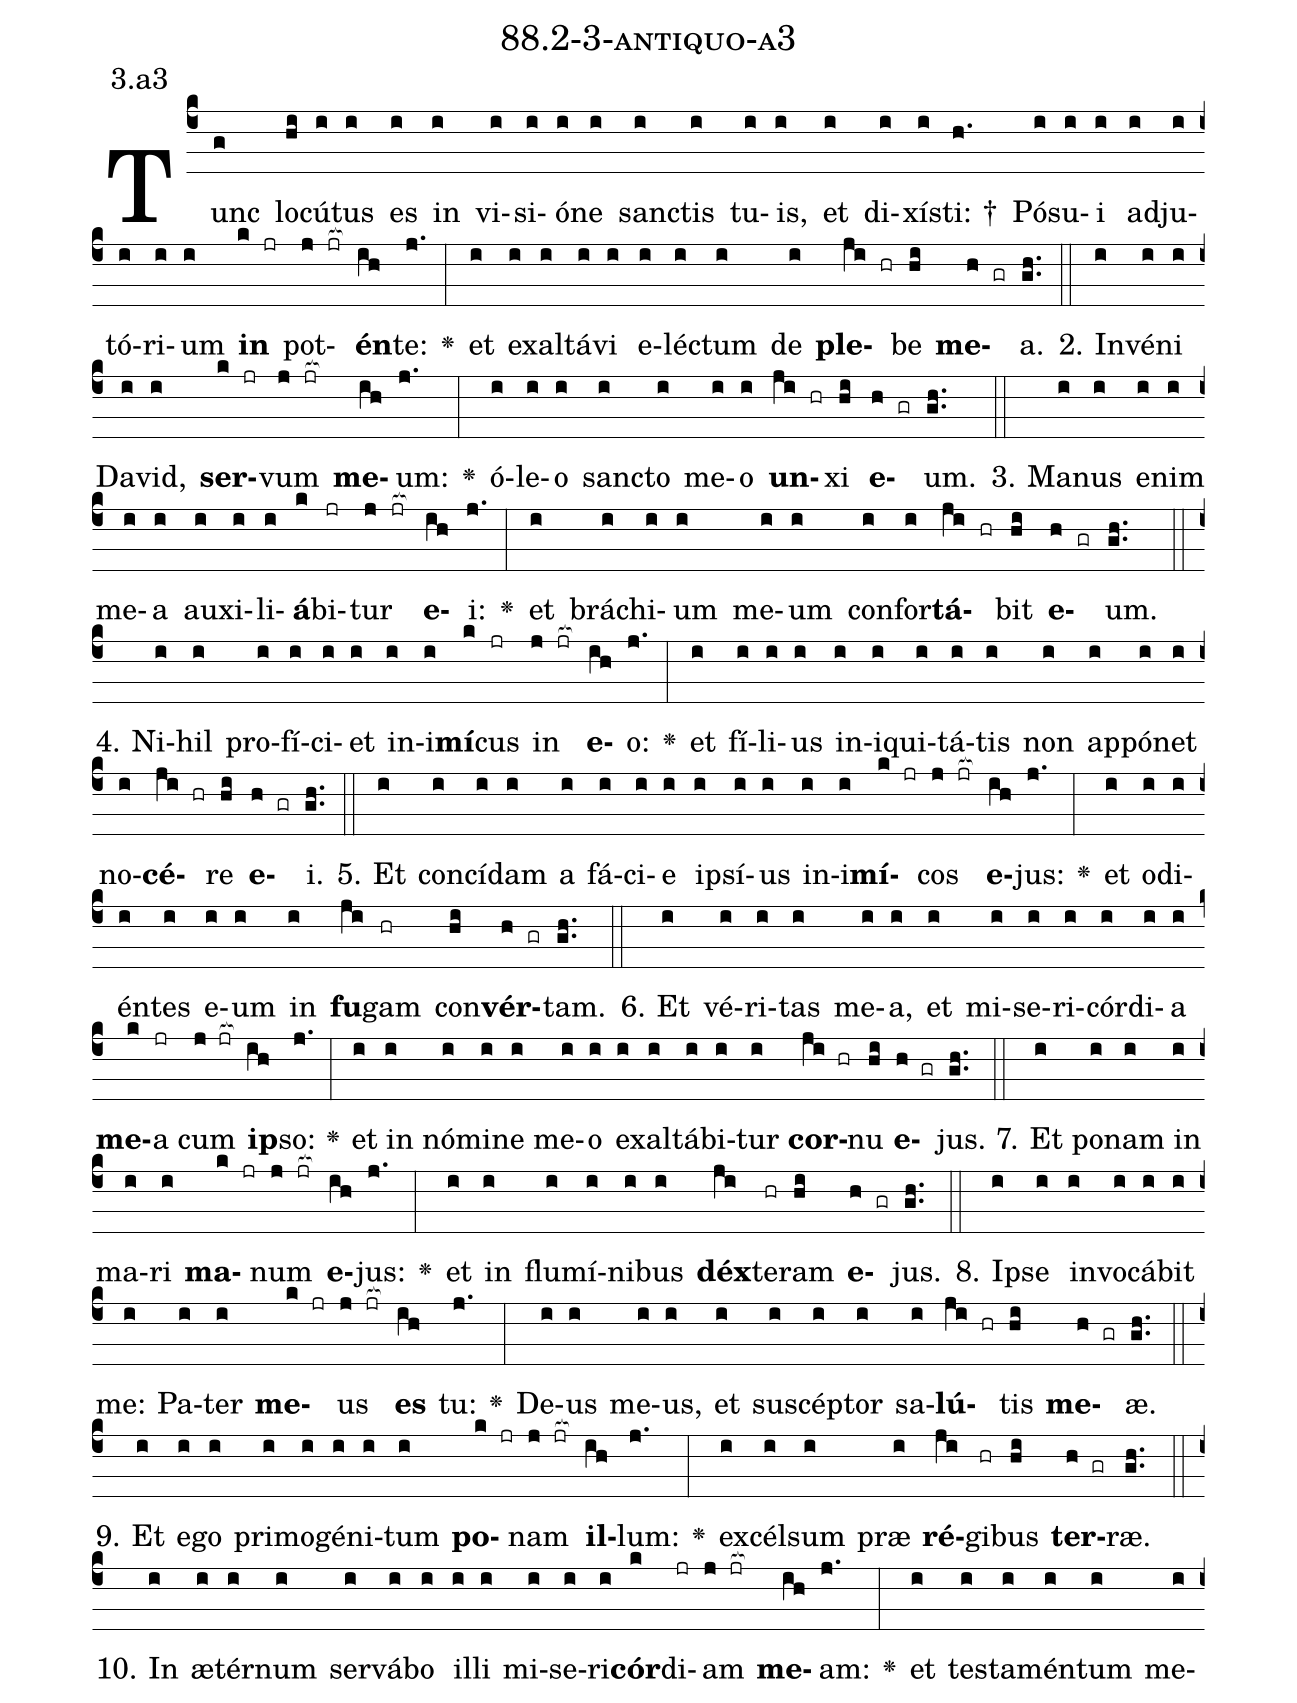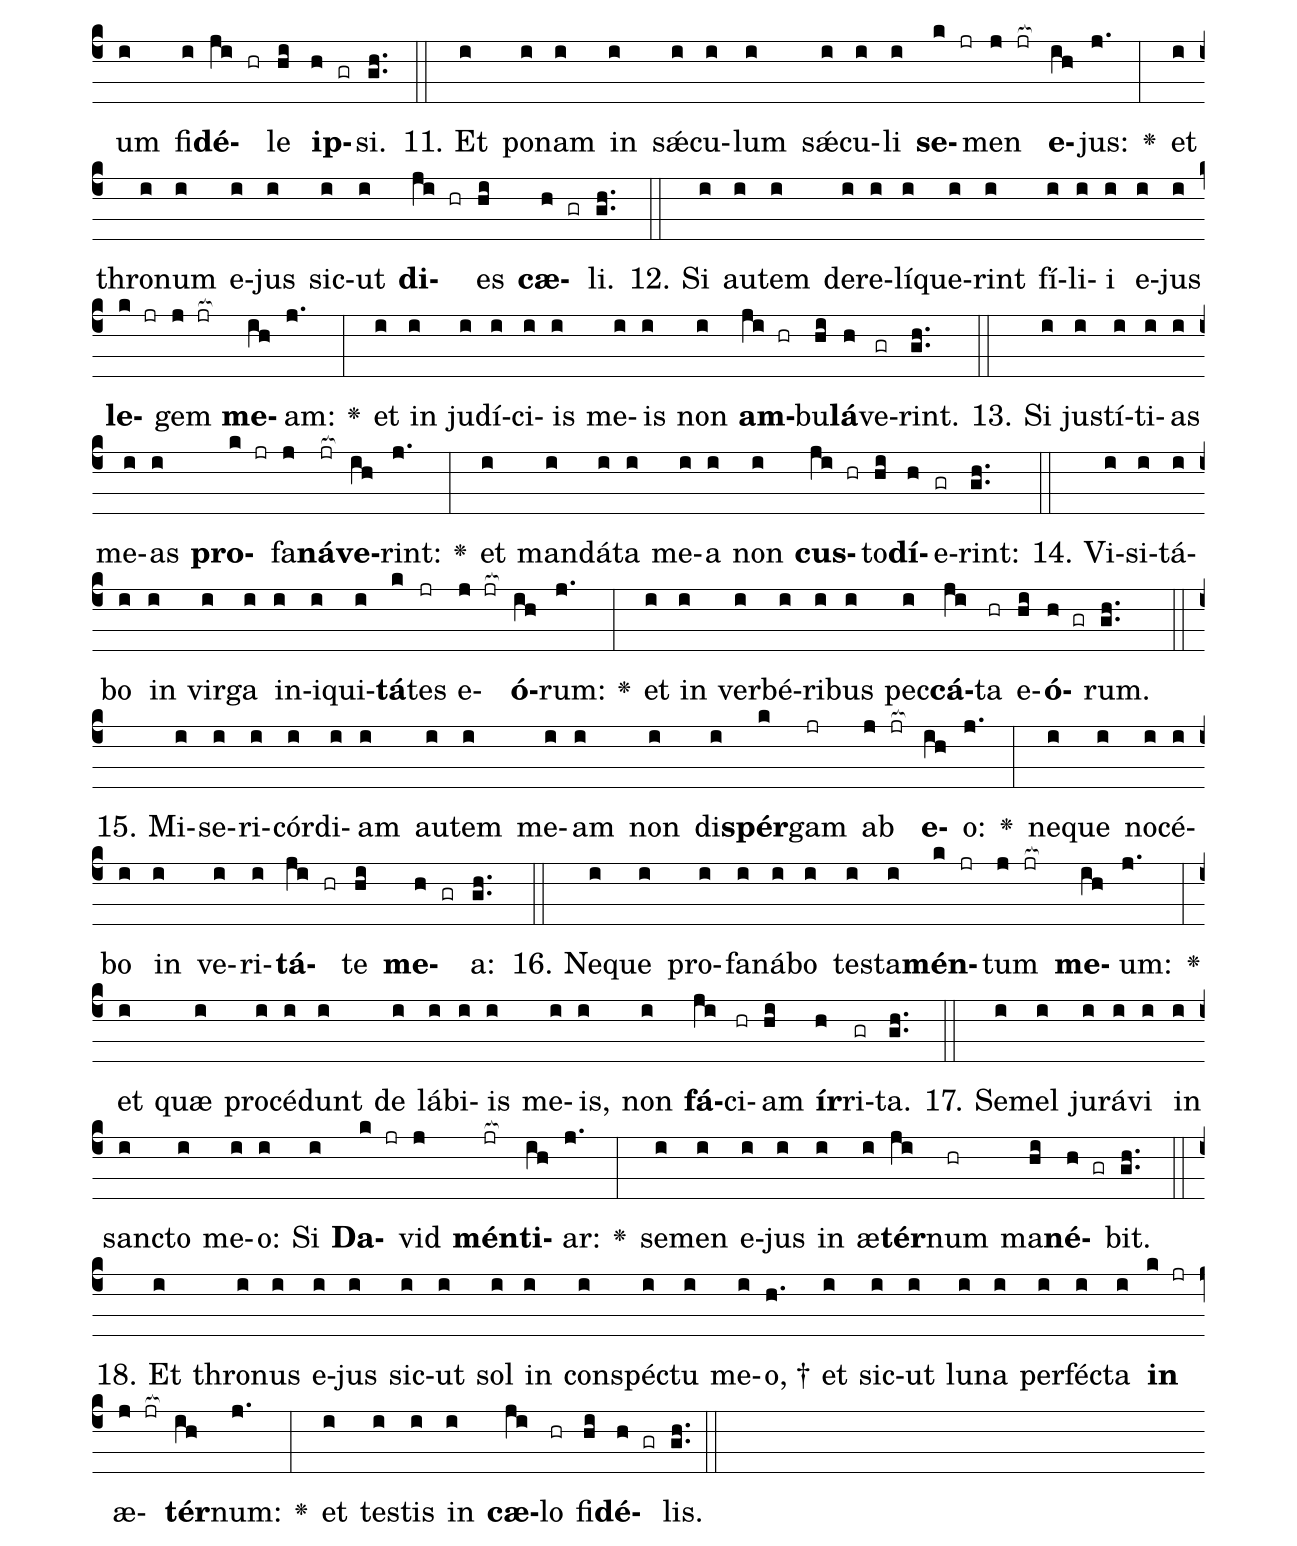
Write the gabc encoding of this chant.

name: 88.2-3-antiquo-a3;
annotation: 3.a3;
%%
(c4)Tunc(g) lo(hi)cú(i)tus(i) es(i) in(i) vi(i)si(i)ó(i)ne(i) sanc(i)tis(i) tu(i)is,(i) et(i) di(i)xís(i)ti: †(h.) Pó(i)su(i)i(i) ad(i)ju(i)tó(i)ri(i)um(i) <b>in</b>(k jr) pot(j jr[ocb:1{])<b>én</b>(ih[ocb:0}])te:(j.) <v>\greheightstar</v>(:) et(i) ex(i)al(i)tá(i)vi(i) e(i)léc(i)tum(i) de(i) <b>ple</b>(ji hr)be(hi) <b>me</b>(h gr)a.(gh..) (::)
2. In(i)vé(i)ni(i) Da(i)vid,(i) <b>ser</b>(k jr)vum(j jr[ocb:1{]) <b>me</b>(ih[ocb:0}])um:(j.) <v>\greheightstar</v>(:) ó(i)le(i)o(i) sanc(i)to(i) me(i)o(i) <b>un</b>(ji hr)xi(hi) <b>e</b>(h gr)um.(gh..) (::)
3. Ma(i)nus(i) e(i)nim(i) me(i)a(i) au(i)xi(i)li(i)<b>á</b>(k)bi(jr)tur(j jr[ocb:1{]) <b>e</b>(ih[ocb:0}])i:(j.) <v>\greheightstar</v>(:) et(i) brá(i)chi(i)um(i) me(i)um(i) con(i)for(i)<b>tá</b>(ji hr)bit(hi) <b>e</b>(h gr)um.(gh..) (::)
4. Ni(i)hil(i) pro(i)fí(i)ci(i)et(i) in(i)i(i)<b>mí</b>(k)cus(jr) in(j jr[ocb:1{]) <b>e</b>(ih[ocb:0}])o:(j.) <v>\greheightstar</v>(:) et(i) fí(i)li(i)us(i) in(i)i(i)qui(i)tá(i)tis(i) non(i) ap(i)pó(i)net(i) no(i)<b>cé</b>(ji hr)re(hi) <b>e</b>(h gr)i.(gh..) (::)
5. Et(i) con(i)cí(i)dam(i) a(i) fá(i)ci(i)e(i) ip(i)sí(i)us(i) in(i)i(i)<b>mí</b>(k jr)cos(j jr[ocb:1{]) <b>e</b>(ih[ocb:0}])jus:(j.) <v>\greheightstar</v>(:) et(i) o(i)di(i)én(i)tes(i) e(i)um(i) in(i) <b>fu</b>(ji)gam(hr) con(hi)<b>vér</b>(h gr)tam.(gh..) (::)
6. Et(i) vé(i)ri(i)tas(i) me(i)a,(i) et(i) mi(i)se(i)ri(i)cór(i)di(i)a(i) <b>me</b>(k)a(jr) cum(j jr[ocb:1{]) <b>ip</b>(ih[ocb:0}])so:(j.) <v>\greheightstar</v>(:) et(i) in(i) nó(i)mi(i)ne(i) me(i)o(i) ex(i)al(i)tá(i)bi(i)tur(i) <b>cor</b>(ji hr)nu(hi) <b>e</b>(h gr)jus.(gh..) (::)
7. Et(i) po(i)nam(i) in(i) ma(i)ri(i) <b>ma</b>(k jr)num(j jr[ocb:1{]) <b>e</b>(ih[ocb:0}])jus:(j.) <v>\greheightstar</v>(:) et(i) in(i) flu(i)mí(i)ni(i)bus(i) <b>déx</b>(ji)te(hr)ram(hi) <b>e</b>(h gr)jus.(gh..) (::)
8. Ip(i)se(i) in(i)vo(i)cá(i)bit(i) me:(i) Pa(i)ter(i) <b>me</b>(k jr)us(j jr[ocb:1{]) <b>es</b>(ih[ocb:0}]) tu:(j.) <v>\greheightstar</v>(:) De(i)us(i) me(i)us,(i) et(i) su(i)scép(i)tor(i) sa(i)<b>lú</b>(ji hr)tis(hi) <b>me</b>(h gr)æ.(gh..) (::)
9. Et(i) e(i)go(i) pri(i)mo(i)gé(i)ni(i)tum(i) <b>po</b>(k jr)nam(j jr[ocb:1{]) <b>il</b>(ih[ocb:0}])lum:(j.) <v>\greheightstar</v>(:) ex(i)cél(i)sum(i) præ(i) <b>ré</b>(ji)gi(hr)bus(hi) <b>ter</b>(h gr)ræ.(gh..) (::)
10. In(i) æ(i)tér(i)num(i) ser(i)vá(i)bo(i) il(i)li(i) mi(i)se(i)ri(i)<b>cór</b>(k)di(jr)am(j jr[ocb:1{]) <b>me</b>(ih[ocb:0}])am:(j.) <v>\greheightstar</v>(:) et(i) tes(i)ta(i)mén(i)tum(i) me(i)um(i) fi(i)<b>dé</b>(ji hr)le(hi) <b>ip</b>(h gr)si.(gh..) (::)
11. Et(i) po(i)nam(i) in(i) sǽ(i)cu(i)lum(i) sǽ(i)cu(i)li(i) <b>se</b>(k jr)men(j jr[ocb:1{]) <b>e</b>(ih[ocb:0}])jus:(j.) <v>\greheightstar</v>(:) et(i) thro(i)num(i) e(i)jus(i) sic(i)ut(i) <b>di</b>(ji hr)es(hi) <b>cæ</b>(h gr)li.(gh..) (::)
12. Si(i) au(i)tem(i) de(i)re(i)lí(i)que(i)rint(i) fí(i)li(i)i(i) e(i)jus(i) <b>le</b>(k jr)gem(j jr[ocb:1{]) <b>me</b>(ih[ocb:0}])am:(j.) <v>\greheightstar</v>(:) et(i) in(i) ju(i)dí(i)ci(i)is(i) me(i)is(i) non(i) <b>am</b>(ji hr)bu(hi)<b>lá</b>(h)ve(gr)rint.(gh..) (::)
13. Si(i) jus(i)tí(i)ti(i)as(i) me(i)as(i) <b>pro</b>(k jr)fa(j)<b>ná</b>(jr[ocb:1{])<b>ve</b>(ih[ocb:0}])rint:(j.) <v>\greheightstar</v>(:) et(i) man(i)dá(i)ta(i) me(i)a(i) non(i) <b>cus</b>(ji hr)to(hi)<b>dí</b>(h)e(gr)rint:(gh..) (::)
14. Vi(i)si(i)tá(i)bo(i) in(i) vir(i)ga(i) in(i)i(i)qui(i)<b>tá</b>(k)tes(jr) e(j jr[ocb:1{])<b>ó</b>(ih[ocb:0}])rum:(j.) <v>\greheightstar</v>(:) et(i) in(i) ver(i)bé(i)ri(i)bus(i) pec(i)<b>cá</b>(ji)ta(hr) e(hi)<b>ó</b>(h gr)rum.(gh..) (::)
15. Mi(i)se(i)ri(i)cór(i)di(i)am(i) au(i)tem(i) me(i)am(i) non(i) di(i)<b>spér</b>(k)gam(jr) ab(j jr[ocb:1{]) <b>e</b>(ih[ocb:0}])o:(j.) <v>\greheightstar</v>(:) ne(i)que(i) no(i)cé(i)bo(i) in(i) ve(i)ri(i)<b>tá</b>(ji hr)te(hi) <b>me</b>(h gr)a:(gh..) (::)
16. Ne(i)que(i) pro(i)fa(i)ná(i)bo(i) tes(i)ta(i)<b>mén</b>(k jr)tum(j jr[ocb:1{]) <b>me</b>(ih[ocb:0}])um:(j.) <v>\greheightstar</v>(:) et(i) quæ(i) pro(i)cé(i)dunt(i) de(i) lá(i)bi(i)is(i) me(i)is,(i) non(i) <b>fá</b>(ji)ci(hr)am(hi) <b>ír</b>(h)ri(gr)ta.(gh..) (::)
17. Se(i)mel(i) ju(i)rá(i)vi(i) in(i) sanc(i)to(i) me(i)o:(i) Si(i) <b>Da</b>(k jr)vid(j) <b>mén</b>(jr[ocb:1{])<b>ti</b>(ih[ocb:0}])ar:(j.) <v>\greheightstar</v>(:) se(i)men(i) e(i)jus(i) in(i) æ(i)<b>tér</b>(ji)num(hr) ma(hi)<b>né</b>(h gr)bit.(gh..) (::)
18. Et(i) thro(i)nus(i) e(i)jus(i) sic(i)ut(i) sol(i) in(i) con(i)spéc(i)tu(i) me(i)o, †(h.) et(i) sic(i)ut(i) lu(i)na(i) per(i)féc(i)ta(i) <b>in</b>(k jr) æ(j jr[ocb:1{])<b>tér</b>(ih[ocb:0}])num:(j.) <v>\greheightstar</v>(:) et(i) tes(i)tis(i) in(i) <b>cæ</b>(ji)lo(hr) fi(hi)<b>dé</b>(h gr)lis.(gh..) (::)
